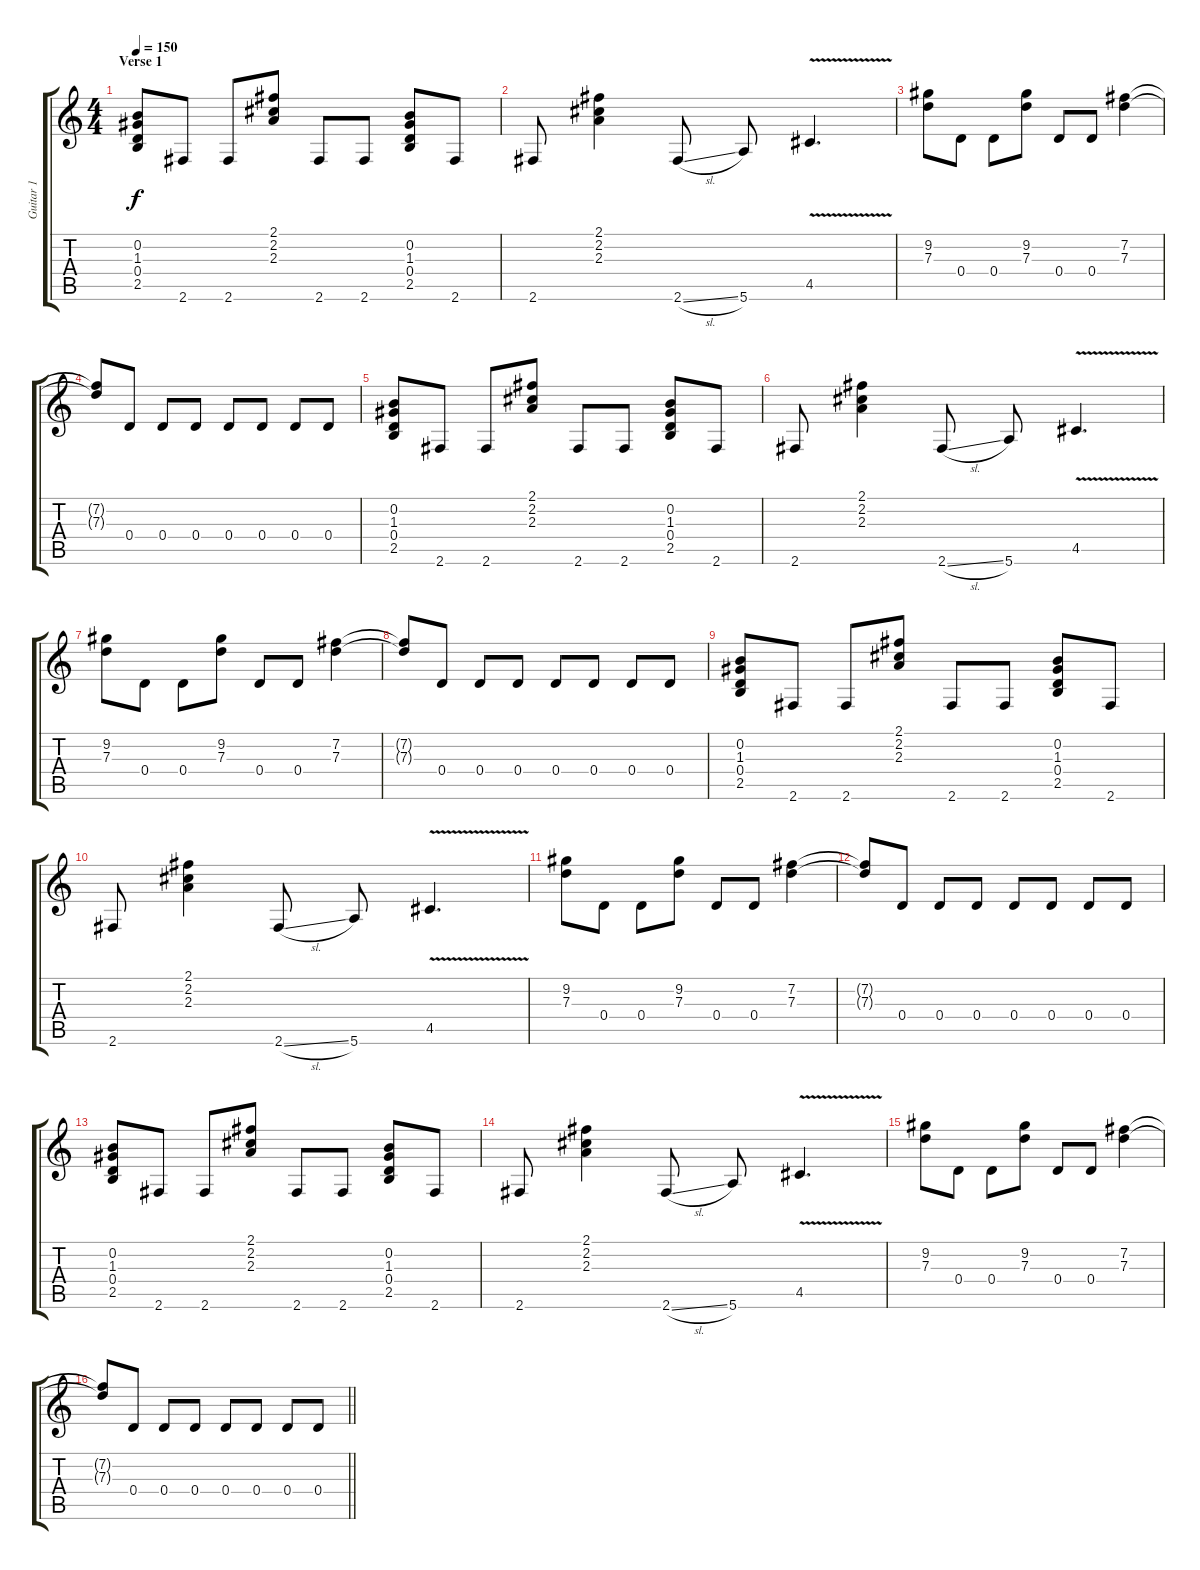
\track ("Guitar 1" "Guitar 1") {instrument overdrivenguitar}
\staff {score tabs}
\tuning (E4 B3 G3 D3 A2 E2) {hide}
\ts (4 4)
\section ("" "Verse 1")
\tempo 150
\clef g2
\ks c
(0.2 1.3 0.4 2.5).8{dy f} 2.6.8 2.6.8 (2.1 2.2 2.3).8 2.6.8 2.6.8 (0.2 1.3 0.4 2.5).8 2.6.8 |
2.6.8 (2.1 2.2 2.3).4 2.6{sl}.8 5.6.8 4.5{v}.4{d} |
(9.2 7.3).8 0.4.8 0.4.8 (9.2 7.3).8 0.4.8 0.4.8 (7.2 7.3).4 |
(7.2{t} 7.3{t}).8 0.4.8 0.4.8 0.4.8 0.4.8 0.4.8 0.4.8 0.4.8 |
(0.2 1.3 0.4 2.5).8 2.6.8 2.6.8 (2.1 2.2 2.3).8 2.6.8 2.6.8 (0.2 1.3 0.4 2.5).8 2.6.8 |
2.6.8 (2.1 2.2 2.3).4 2.6{sl}.8 5.6.8 4.5{v}.4{d} |
(9.2 7.3).8 0.4.8 0.4.8 (9.2 7.3).8 0.4.8 0.4.8 (7.2 7.3).4 |
(7.2{t} 7.3{t}).8 0.4.8 0.4.8 0.4.8 0.4.8 0.4.8 0.4.8 0.4.8 |
(0.2 1.3 0.4 2.5).8 2.6.8 2.6.8 (2.1 2.2 2.3).8 2.6.8 2.6.8 (0.2 1.3 0.4 2.5).8 2.6.8 |
2.6.8 (2.1 2.2 2.3).4 2.6{sl}.8 5.6.8 4.5{v}.4{d} |
(9.2 7.3).8 0.4.8 0.4.8 (9.2 7.3).8 0.4.8 0.4.8 (7.2 7.3).4 |
(7.2{t} 7.3{t}).8 0.4.8 0.4.8 0.4.8 0.4.8 0.4.8 0.4.8 0.4.8 |
(0.2 1.3 0.4 2.5).8 2.6.8 2.6.8 (2.1 2.2 2.3).8 2.6.8 2.6.8 (0.2 1.3 0.4 2.5).8 2.6.8 |
2.6.8 (2.1 2.2 2.3).4 2.6{sl}.8 5.6.8 4.5{v}.4{d} |
(9.2 7.3).8 0.4.8 0.4.8 (9.2 7.3).8 0.4.8 0.4.8 (7.2 7.3).4 |
\barLineRight lightlight
(7.2{t} 7.3{t}).8 0.4.8 0.4.8 0.4.8 0.4.8 0.4.8 0.4.8 0.4.8
